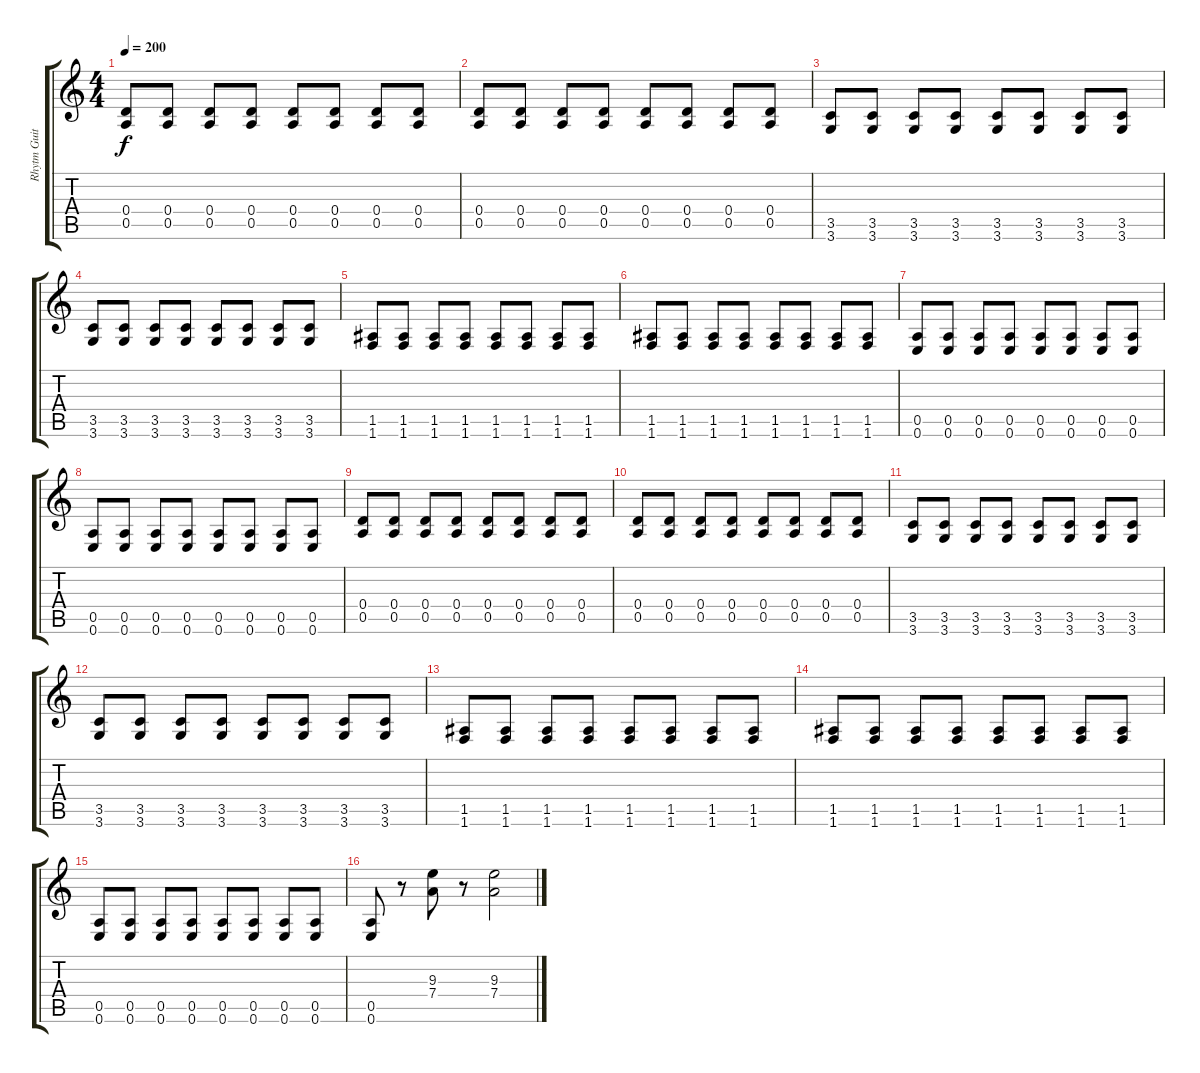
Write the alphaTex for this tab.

\track ("Rhytm Guitar 2" "Rhytm Guit") {instrument overdrivenguitar}
\staff {score tabs}
\tuning (E4 B3 G3 D3 A2 E2) {hide}
\ts (4 4)
\tempo 200
\clef g2
\ks c
(0.4 0.5).8{dy f volume 11} (0.4 0.5).8 (0.4 0.5).8 (0.4 0.5).8 (0.4 0.5).8 (0.4 0.5).8 (0.4 0.5).8 (0.4 0.5).8 |
(0.4 0.5).8 (0.4 0.5).8 (0.4 0.5).8 (0.4 0.5).8 (0.4 0.5).8 (0.4 0.5).8 (0.4 0.5).8 (0.4 0.5).8 |
(3.5 3.6).8 (3.5 3.6).8 (3.5 3.6).8 (3.5 3.6).8 (3.5 3.6).8 (3.5 3.6).8 (3.5 3.6).8 (3.5 3.6).8 |
(3.5 3.6).8 (3.5 3.6).8 (3.5 3.6).8 (3.5 3.6).8 (3.5 3.6).8 (3.5 3.6).8 (3.5 3.6).8 (3.5 3.6).8 |
(1.5 1.6).8 (1.5 1.6).8 (1.5 1.6).8 (1.5 1.6).8 (1.5 1.6).8 (1.5 1.6).8 (1.5 1.6).8 (1.5 1.6).8 |
(1.5 1.6).8 (1.5 1.6).8 (1.5 1.6).8 (1.5 1.6).8 (1.5 1.6).8 (1.5 1.6).8 (1.5 1.6).8 (1.5 1.6).8 |
(0.5 0.6).8 (0.5 0.6).8 (0.5 0.6).8 (0.5 0.6).8 (0.5 0.6).8 (0.5 0.6).8 (0.5 0.6).8 (0.5 0.6).8 |
(0.5 0.6).8 (0.5 0.6).8 (0.5 0.6).8 (0.5 0.6).8 (0.5 0.6).8 (0.5 0.6).8 (0.5 0.6).8 (0.5 0.6).8 |
(0.4 0.5).8{volume 11} (0.4 0.5).8 (0.4 0.5).8 (0.4 0.5).8 (0.4 0.5).8 (0.4 0.5).8 (0.4 0.5).8 (0.4 0.5).8 |
(0.4 0.5).8 (0.4 0.5).8 (0.4 0.5).8 (0.4 0.5).8 (0.4 0.5).8 (0.4 0.5).8 (0.4 0.5).8 (0.4 0.5).8 |
(3.5 3.6).8 (3.5 3.6).8 (3.5 3.6).8 (3.5 3.6).8 (3.5 3.6).8 (3.5 3.6).8 (3.5 3.6).8 (3.5 3.6).8 |
(3.5 3.6).8 (3.5 3.6).8 (3.5 3.6).8 (3.5 3.6).8 (3.5 3.6).8 (3.5 3.6).8 (3.5 3.6).8 (3.5 3.6).8 |
(1.5 1.6).8 (1.5 1.6).8 (1.5 1.6).8 (1.5 1.6).8 (1.5 1.6).8 (1.5 1.6).8 (1.5 1.6).8 (1.5 1.6).8 |
(1.5 1.6).8 (1.5 1.6).8 (1.5 1.6).8 (1.5 1.6).8 (1.5 1.6).8 (1.5 1.6).8 (1.5 1.6).8 (1.5 1.6).8 |
(0.5 0.6).8 (0.5 0.6).8 (0.5 0.6).8 (0.5 0.6).8 (0.5 0.6).8 (0.5 0.6).8 (0.5 0.6).8 (0.5 0.6).8 |
(0.5 0.6).8 r.8 (9.3 7.4).8 r.8 (9.3 7.4).2
